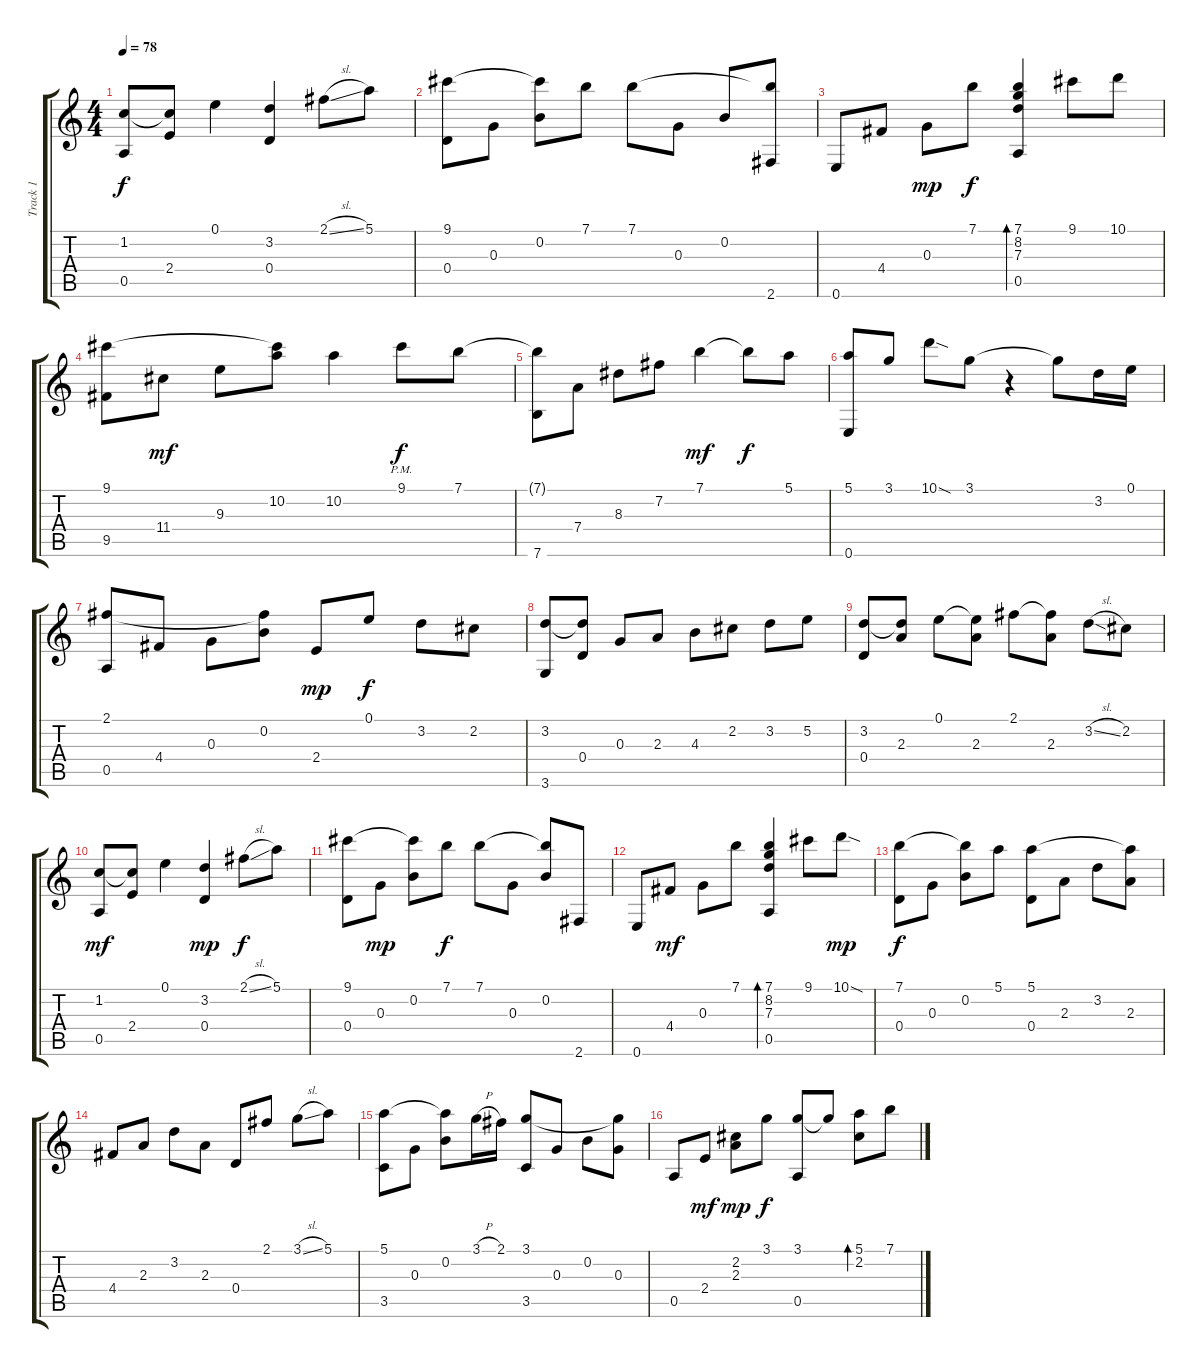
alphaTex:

\track ("Track 1" "Track 1") {instrument acousticguitarnylon}
\staff {score tabs}
\tuning (E4 B3 G3 D3 A2 E2) {hide}
\ts (4 4)
\tempo 78
\clef g2
\ks c
(1.2 0.5).8{dy f} (1.2{t} 2.4).8 0.1.4 (3.2 0.4).4 2.1{sl}.8 5.1.8 |
(9.1 0.4).8 0.3.8 (9.1{t} 0.2).8 7.1.8 7.1.8 0.3.8 0.2.8 (7.1{t} 2.6).8 |
0.6.8 4.4.8 0.3.8{dy mp} 7.1.8{dy f} (7.1 8.2 7.3 0.5).4{bd 240} 9.1.8 10.1.8 |
(9.1 9.5).8 11.4.8{dy mf} 9.3.8 (9.1{t} 10.2).8 10.2.4 9.1{pm}.8{dy f} 7.1.8 |
(7.1{t} 7.6).8 7.4.8 8.3.8 7.2.8 7.1.4{dy mf} 7.1{t}.8{dy f} 5.1.8 |
(5.1 0.6).8 3.1.8 10.1{sod}.8 3.1.8 r.4 3.1{t}.8 3.2.16 0.1.16 |
(2.1 0.5).8 4.4.8 0.3.8 (2.1{t} 0.2).8 2.4.8{dy mp} 0.1.8{dy f} 3.2.8 2.2.8 |
(3.2 3.6).8 (3.2{t} 0.4).8 0.3.8 2.3.8 4.3.8 2.2.8 3.2.8 5.2.8 |
(3.2 0.4).8 (3.2{t} 2.3).8 0.1.8 (0.1{t} 2.3).8 2.1.8 (2.1{t} 2.3).8 3.2{sl}.8 2.2.8 |
(1.2 0.5).8{dy mf} (1.2{t} 2.4).8 0.1.4 (3.2 0.4).4{dy mp} 2.1{sl}.8{dy f} 5.1.8 |
(9.1 0.4).8 0.3.8{dy mp} (9.1{t} 0.2).8 7.1.8{dy f} 7.1.8 0.3.8 (7.1{t} 0.2).8 2.6.8 |
0.6.8 4.4.8{dy mf} 0.3.8 7.1.8 (7.1 8.2 7.3 0.5).4{bd 240} 9.1.8 10.1{sod}.8{dy mp} |
(7.1 0.4).8{dy f} 0.3.8 (7.1{t} 0.2).8 5.1.8 (5.1 0.4).8 2.3.8 3.2.8 (5.1{t} 2.3).8 |
4.4.8 2.3.8 3.2.8 2.3.8 0.4.8 2.1.8 3.1{sl}.8 5.1.8 |
(5.1 3.5).8 0.3.8 (5.1{t} 0.2).8 3.1{h}.16 2.1.16 (3.1 3.5).8 0.3.8 0.2.8 (3.1{t} 0.3).8 |
0.5.8 2.4.8{dy mf} (2.2 2.3).8{dy mp} 3.1.8{dy f} (3.1 0.5).8 3.1{t}.8 (5.1 2.2).8{bd 480} 7.1.8
